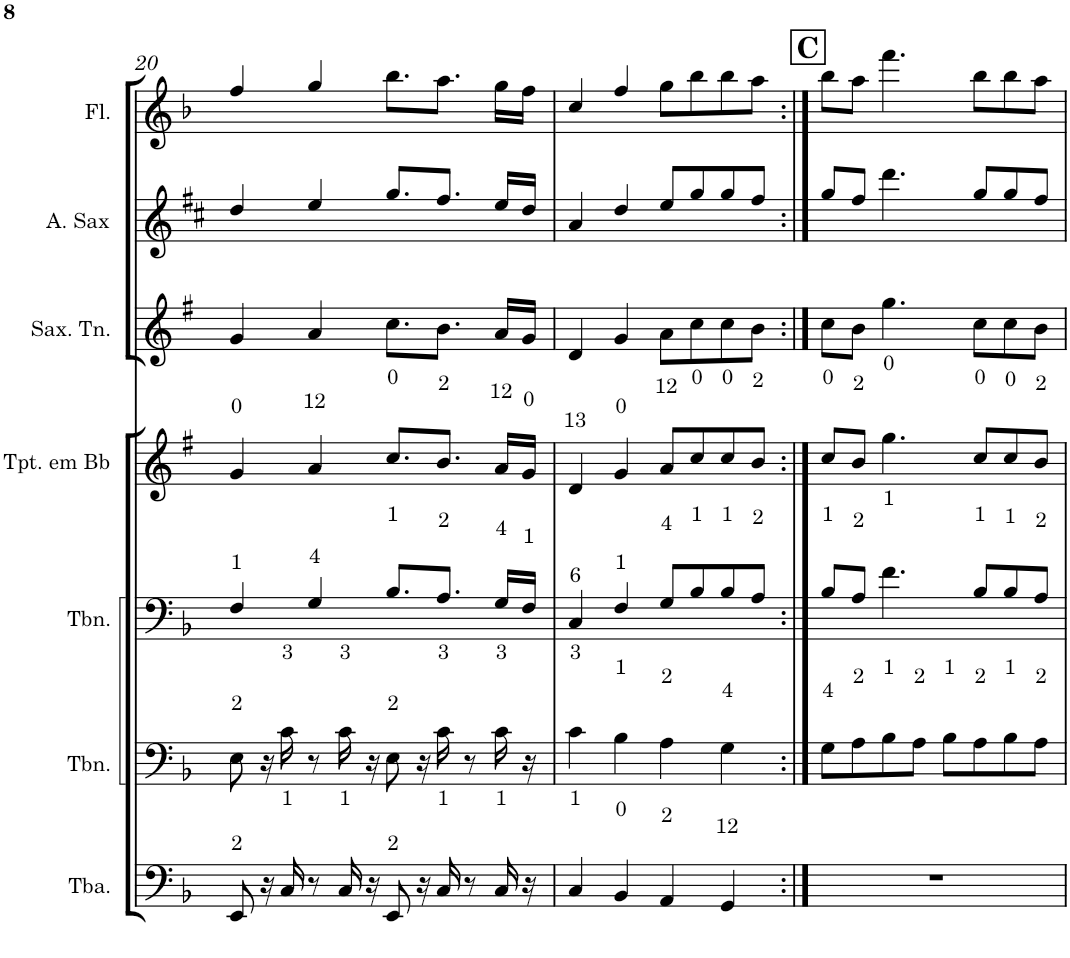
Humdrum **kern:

**kern	**kern	**kern	**kern	**kern	**kern	**kern
*part7	*part6	*part5	*part4	*part3	*part2	*part1
*staff7	*staff6	*staff5	*staff4	*staff3	*staff2	*staff1
*I"Tuba	*I"Trombone - harmonia	*I"Trombone	*I"Trompete em Bb	*I"Saxofone Tenor	*I"Saxofone Alto	*I"Flauta Transversal
*I'Tba.	*I'Tbn.	*I'Tbn.	*I'Tpt. em Bb	*I'Sax. Tn.	*	*I'Fl.
!!LO:PB:g=z
*clefF4	*clefF4	*clefF4	*clefG2	*clefG2	*clefG2	*clefG2
*	*	*	*Trd1c2	*Trd8c14	*Trd5c9	*
*k[b-]	*k[b-]	*k[b-]	*k[f#]	*k[f#]	*k[f#c#]	*k[b-]
*M4/4	*M4/4	*M4/4	*M4/4	*M4/4	*M4/4	*M4/4
=20	=20	=20	=20	=20	=20	=20
8EE/	8E\	4F/	4g/	4g/	4dd/	4ff/
16r	16r	.	.	.	.	.
16C/	16c\	.	.	.	.	.
8r	8r	4G/	4a/	4a/	4ee/	4gg/
16C/	16c\	.	.	.	.	.
16r	16r	.	.	.	.	.
8EE/	8E\	8.B-/L	8.cc/L	8.cc\L	8.gg/L	8.bb-\L
16r	16r	.	.	.	.	.
16C/	16c\	8.A/J	8.b/J	8.b\J	8.ff#/J	8.aa\J
8r	8r	.	.	.	.	.
16C/	16c\	16G/LL	16a/LL	16a/LL	16ee/LL	16gg\LL
16r	16r	16F/JJ	16g/JJ	16g/JJ	16dd/JJ	16ff\JJ
=21	=21	=21	=21	=21	=21	=21
4C/	4c\	4C/	4d/	4d/	4a/	4cc/
4BB-/	4B-\	4F/	4g/	4g/	4dd/	4ff/
4AA/	4A\	8G/L	8a/L	8a\L	8ee/L	8gg\L
.	.	8B-/	8cc/	8cc\	8gg/	8bb-\
4GG/	4G\	8B-/	8cc/	8cc\	8gg/	8bb-\
.	.	8A/J	8b/J	8b\J	8ff#/J	8aa\J
!!LO:REH:place=s1:a:B:cj:fs=14:t=C
=22:|!	=22:|!	=22:|!	=22:|!	=22:|!	=22:|!	=22:|!
1r	8G\L	8B-/L	8cc/L	8cc\L	8gg/L	8bb-\L
.	8A\	8A/J	8b/J	8b\J	8ff#/J	8aa\J
.	8B-\	4.f\	4.gg\	4.gg\	4.ddd\	4.fff\
.	8A\J	.	.	.	.	.
.	8B-\L	.	.	.	.	.
.	8A\	8B-/L	8cc/L	8cc\L	8gg/L	8bb-\L
.	8B-\	8B-/	8cc/	8cc\	8gg/	8bb-\
.	8A\J	8A/J	8b/J	8b\J	8ff#/J	8aa\J
=	=	=	=	=	=	=
*-	*-	*-	*-	*-	*-	*-
